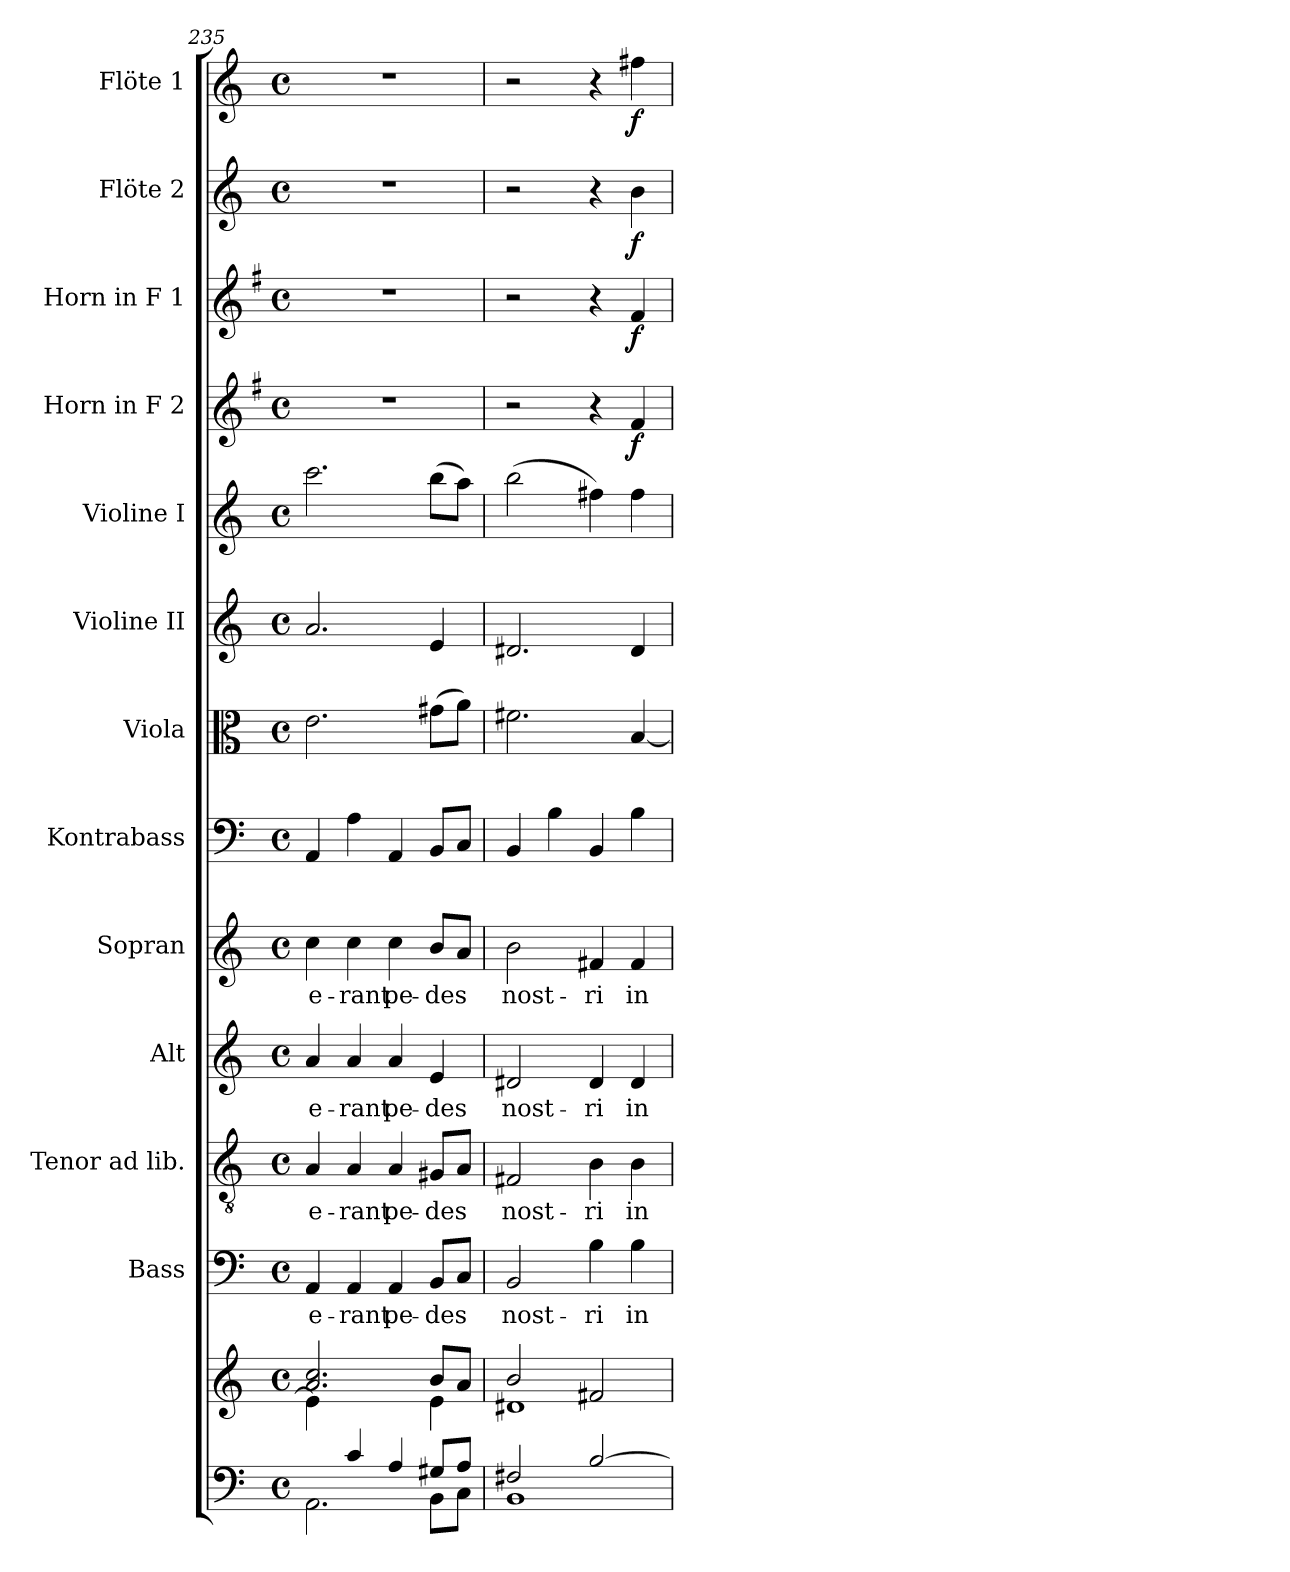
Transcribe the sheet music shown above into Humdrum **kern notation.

**kern	**kern	**kern	**text	**kern	**text	**kern	**text	**kern	**text	**kern	**kern	**kern	**kern	**kern	**dynam	**kern	**dynam	**kern	**dynam	**kern	**dynam
*part13	*part13	*part12	*part12	*part11	*part11	*part10	*part10	*part9	*part9	*part8	*part7	*part6	*part5	*part4	*part4	*part3	*part3	*part2	*part2	*part1	*part1
*staff14	*staff13	*staff12	*staff12	*staff11	*staff11	*staff10	*staff10	*staff9	*staff9	*staff8	*staff7	*staff6	*staff5	*staff4	*staff4	*staff3	*staff3	*staff2	*staff2	*staff1	*staff1
*	*	*I"Bass	*	*I"Tenor ad lib.	*	*I"Alt	*	*I"Sopran	*	*I"Kontrabass	*I"Viola	*I"Violine II	*I"Violine I	*I"Horn in F 2	*	*I"Horn in F 1	*	*I"Flöte 2	*	*I"Flöte 1	*
*	*	*I'B.	*	*I'T.	*	*I'A.	*	*I'S.	*	*I'Kb.	*I'Vla.	*I'Vl. II	*I'Vl. I	*	*	*	*	*I'Fl. 2	*	*I'Fl. 1	*
*clefF4	*clefG2	*clefF4	*	*clefGv2	*	*clefG2	*	*clefG2	*	*clefF4	*clefC3	*clefG2	*clefG2	*clefG2	*	*clefG2	*	*clefG2	*	*clefG2	*
*	*	*	*	*	*	*	*	*	*	*ITrd7c12	*	*	*	*ITrd4c7	*	*ITrd4c7	*	*	*	*	*
*k[]	*k[]	*k[]	*	*k[]	*	*k[]	*	*k[]	*	*k[]	*k[]	*k[]	*k[]	*k[]	*	*k[]	*	*k[]	*	*k[]	*
*C:	*C:	*C:	*	*C:	*	*C:	*	*C:	*	*C:	*C:	*C:	*C:	*C:	*	*C:	*	*C:	*	*C:	*
*M4/4	*M4/4	*M4/4	*	*M4/4	*	*M4/4	*	*M4/4	*	*M4/4	*M4/4	*M4/4	*M4/4	*M4/4	*	*M4/4	*	*M4/4	*	*M4/4	*
*met(c)	*met(c)	*met(c)	*	*met(c)	*	*met(c)	*	*met(c)	*	*met(c)	*met(c)	*met(c)	*met(c)	*met(c)	*	*met(c)	*	*met(c)	*	*met(c)	*
=235	=235	=235	=235	=235	=235	=235	=235	=235	=235	=235	=235	=235	=235	=235	=235	=235	=235	=235	=235	=235	=235
*^	*^	*	*	*	*	*	*	*	*	*	*	*	*	*	*	*	*	*	*	*	*
!	!	!	!	!	!LO:LY:b	!	!LO:LY:b	!	!LO:LY:b	!	!LO:LY:b	!	!	!	!	!	!	!	!	!	!	!	!
4ryy	2.AA\	2.a/ 2.cc/	4e\]	4AA/	e-	4A/	e-	4a/	e-	4cc\	e-	4AAA/	2.e\	2.a/	2.ccc\	1r	.	1r	.	1r	.	1r	.
!	!	!	!	!	!LO:LY:b	!	!LO:LY:b	!	!LO:LY:b	!	!LO:LY:b	!	!	!	!	!	!	!	!	!	!	!	!
4c/	.	.	2ryy	4AA/	-rant	4A/	-rant	4a/	-rant	4cc\	-rant	4AA\	.	.	.	.	.	.	.	.	.	.	.
!	!	!	!	!	!LO:LY:b	!	!LO:LY:b	!	!LO:LY:b	!	!LO:LY:b	!	!	!	!	!	!	!	!	!	!	!	!
4A/	.	.	.	4AA/	pe-	4A/	pe-	4a/	pe-	4cc\	pe-	4AAA/	.	.	.	.	.	.	.	.	.	.	.
!	!	!	!	!	!LO:LY:b	!	!LO:LY:b	!	!LO:LY:b	!	!LO:LY:b	!	!	!	!	!	!	!	!	!	!	!	!
8G#X/L	8BB\L	8b/L	4e\	8BB/L	-des	8G#X/L	-des	4e/	-des	8b/L	-des	8BBB/L	(>8g#X\L	4e/	(>8bb\L	.	.	.	.	.	.	.	.
8A/J	8C\J	8a/J	.	8C/J	.	8A/J	.	.	.	8a/J	.	8CC/J	8a\J)	.	8aa\J)	.	.	.	.	.	.	.	.
=236	=236	=236	=236	=236	=236	=236	=236	=236	=236	=236	=236	=236	=236	=236	=236	=236	=236	=236	=236	=236	=236	=236	=236
!	!	!	!	!	!LO:LY:b	!	!LO:LY:b	!	!LO:LY:b	!	!LO:LY:b	!	!	!	!	!	!	!	!	!	!	!	!
2F#X/	1BB	2b/	1d#X	2BB/	nost-	2F#X/	nost-	2d#X/	nost-	2b\	nost-	4BBB/	2.f#X\	2.d#X/	(>2bb\	2r	.	2r	.	2r	.	2r	.
.	.	.	.	.	.	.	.	.	.	.	.	4BB\	.	.	.	.	.	.	.	.	.	.	.
!	!	!	!	!	!LO:LY:b	!	!LO:LY:b	!	!LO:LY:b	!	!LO:LY:b	!	!	!	!	!	!	!	!	!	!	!	!
[>2B/	.	2f#X/	.	4B\	-ri	4B\	-ri	4d#/	-ri	4f#X/	-ri	4BBB/	.	.	4ff#X\)	4r	.	4r	.	4r	.	4r	.
!	!	!	!	!	!LO:LY:b	!	!LO:LY:b	!	!LO:LY:b	!	!LO:LY:b	!	!	!	!	!	!LO:DY:b	!	!LO:DY:b	!	!LO:DY:b	!	!LO:DY:b
.	.	.	.	4B\	in	4B\	in	4d#/	in	4f#/	in	4BB\	[4B/	4d#/	4ff#\	4B/	f	4B/	f	4b\	f	4ff#X\	f
*v	*v	*	*	*	*	*	*	*	*	*	*	*	*	*	*	*	*	*	*	*	*	*	*
*	*v	*v	*	*	*	*	*	*	*	*	*	*	*	*	*	*	*	*	*	*	*	*
=	=	=	=	=	=	=	=	=	=	=	=	=	=	=	=	=	=	=	=	=	=
*-	*-	*-	*-	*-	*-	*-	*-	*-	*-	*-	*-	*-	*-	*-	*-	*-	*-	*-	*-	*-	*-
